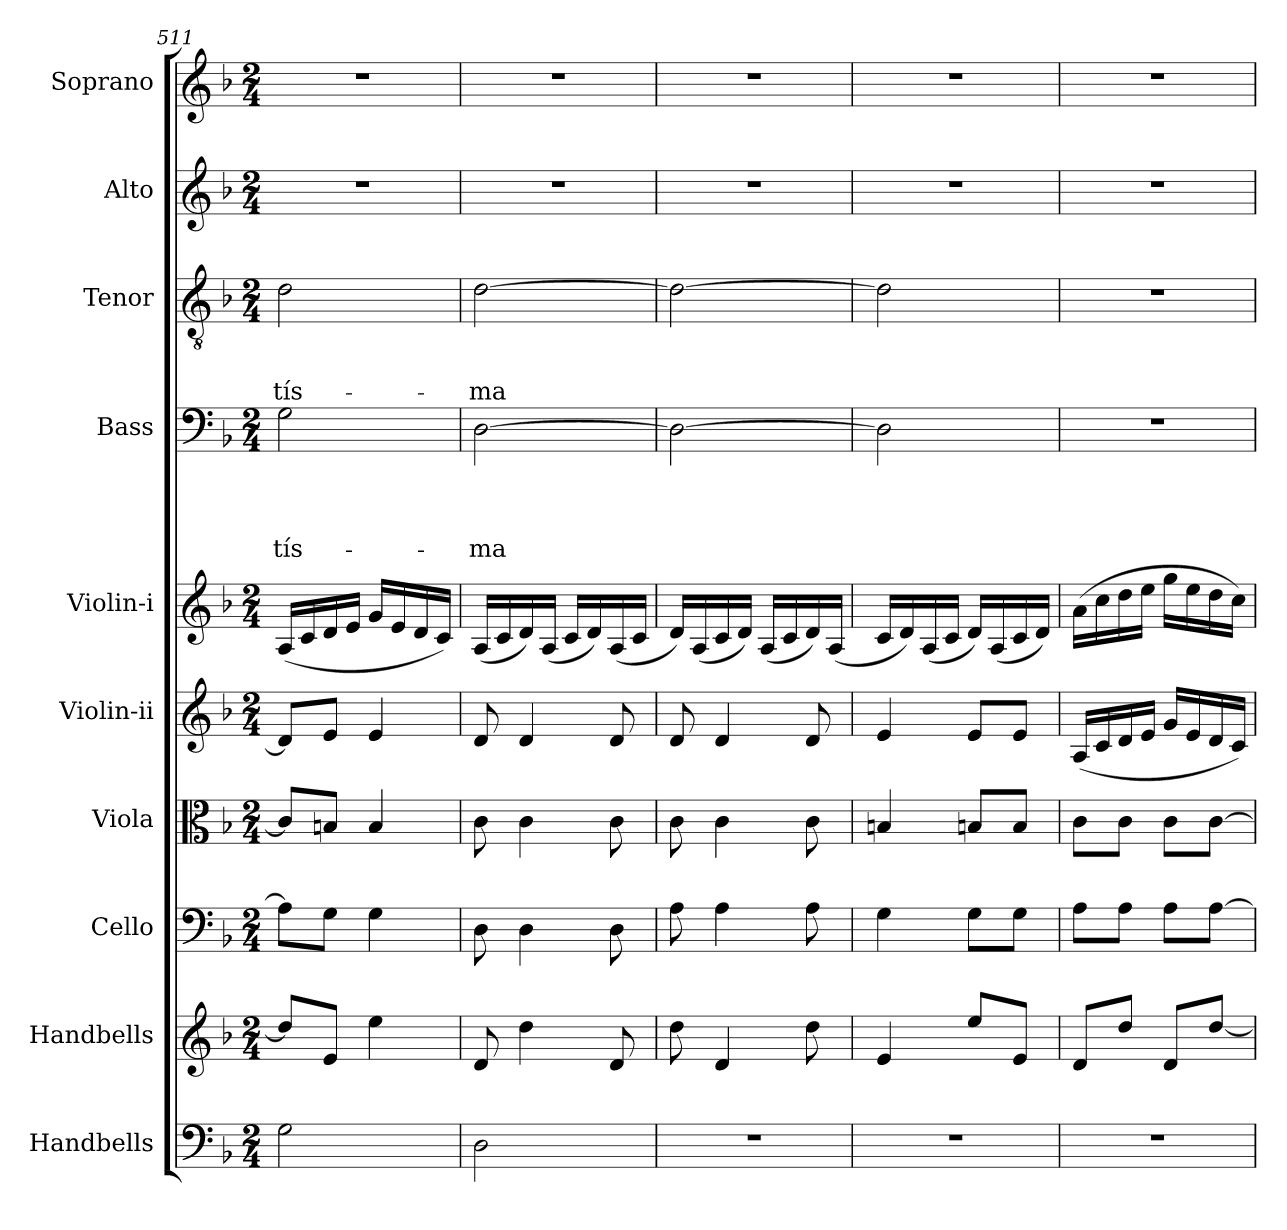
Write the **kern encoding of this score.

**kern	**kern	**kern	**kern	**kern	**kern	**kern	**text	**text	**text	**text	**kern	**text	**text	**text	**kern	**kern
*part10	*part9	*part8	*part7	*part6	*part5	*part4	*part4	*part4	*part4	*part4	*part3	*part3	*part3	*part3	*part2	*part1
*staff10	*staff9	*staff8	*staff7	*staff6	*staff5	*staff4	*staff4	*staff4	*staff4	*staff4	*staff3	*staff3	*staff3	*staff3	*staff2	*staff1
*I"Handbells	*I"Handbells	*I"Cello	*I"Viola	*I"Violin-ii	*I"Violin-i	*I"Bass	*	*	*	*	*I"Tenor	*	*	*	*I"Alto	*I"Soprano
*	*	*	*I'Vla.	*I'Vln.-ii	*I'Vln.-i	*I'B	*	*	*	*	*I'T	*	*	*	*I'A	*I'S
*clefF4	*clefG2	*clefF4	*clefC3	*clefG2	*clefG2	*clefF4	*	*	*	*	*clefGv2	*	*	*	*clefG2	*clefG2
*k[b-]	*k[b-]	*k[b-]	*k[b-]	*k[b-]	*k[b-]	*k[b-]	*	*	*	*	*k[b-]	*	*	*	*k[b-]	*k[b-]
*F:	*F:	*F:	*F:	*F:	*F:	*F:	*	*	*	*	*F:	*	*	*	*F:	*F:
*M2/4	*M2/4	*M2/4	*M2/4	*M2/4	*M2/4	*M2/4	*	*	*	*	*M2/4	*	*	*	*M2/4	*M2/4
=511	=511	=511	=511	=511	=511	=511	=511	=511	=511	=511	=511	=511	=511	=511	=511	=511
!	!	!	!	!	!	!	!	!	!	!LO:LY:b	!	!	!	!LO:LY:b	!LO:N:vis=1	!LO:N:vis=1
2G\	8dd/L]	8A\L]	8c/L]	8d/L]	(<16A/LL	2G\	.	.	.	-tís-	2d\	.	.	-tís-	2r	2r
.	.	.	.	.	16c/	.	.	.	.	.	.	.	.	.	.	.
.	8e/J	8G\J	8Bn/J	8e/J	16d/	.	.	.	.	.	.	.	.	.	.	.
.	.	.	.	.	16e/JJ	.	.	.	.	.	.	.	.	.	.	.
.	4ee\	4G\	4B/	4e/	16g/LL	.	.	.	.	.	.	.	.	.	.	.
.	.	.	.	.	16e/	.	.	.	.	.	.	.	.	.	.	.
.	.	.	.	.	16d/	.	.	.	.	.	.	.	.	.	.	.
.	.	.	.	.	16c/JJ)	.	.	.	.	.	.	.	.	.	.	.
=512	=512	=512	=512	=512	=512	=512	=512	=512	=512	=512	=512	=512	=512	=512	=512	=512
!	!	!	!	!	!	!	!	!	!	!LO:LY:b	!	!	!	!LO:LY:b	!LO:N:vis=1	!LO:N:vis=1
2D\	8d/	8D\	8c\	8d/	(<16A/LL	[>2D\	.	.	.	-ma	[>2d\	.	.	-ma	2r	2r
.	.	.	.	.	16c/	.	.	.	.	.	.	.	.	.	.	.
.	4dd\	4D\	4c\	4d/	16d/)	.	.	.	.	.	.	.	.	.	.	.
.	.	.	.	.	(<16A/JJ	.	.	.	.	.	.	.	.	.	.	.
.	.	.	.	.	16c/LL	.	.	.	.	.	.	.	.	.	.	.
.	.	.	.	.	16d/)	.	.	.	.	.	.	.	.	.	.	.
.	8d/	8D\	8c\	8d/	(<16A/	.	.	.	.	.	.	.	.	.	.	.
.	.	.	.	.	16c/JJ	.	.	.	.	.	.	.	.	.	.	.
=513	=513	=513	=513	=513	=513	=513	=513	=513	=513	=513	=513	=513	=513	=513	=513	=513
!LO:N:vis=1	!	!	!	!	!	!	!	!	!	!	!	!	!	!	!LO:N:vis=1	!LO:N:vis=1
2r	8dd\	8A\	8c\	8d/	16d/LL)	2D\_	.	.	.	.	2d\_	.	.	.	2r	2r
.	.	.	.	.	(<16A/	.	.	.	.	.	.	.	.	.	.	.
.	4d/	4A\	4c\	4d/	16c/	.	.	.	.	.	.	.	.	.	.	.
.	.	.	.	.	16d/JJ)	.	.	.	.	.	.	.	.	.	.	.
.	.	.	.	.	(<16A/LL	.	.	.	.	.	.	.	.	.	.	.
.	.	.	.	.	16c/	.	.	.	.	.	.	.	.	.	.	.
.	8dd\	8A\	8c\	8d/	16d/)	.	.	.	.	.	.	.	.	.	.	.
.	.	.	.	.	(<16A/JJ	.	.	.	.	.	.	.	.	.	.	.
!!LO:PB:g=z
=514	=514	=514	=514	=514	=514	=514	=514	=514	=514	=514	=514	=514	=514	=514	=514	=514
!LO:N:vis=1	!	!	!	!	!	!	!	!	!	!	!	!	!	!	!LO:N:vis=1	!LO:N:vis=1
2r	4e/	4G\	4Bn/	4e/	16c/LL	2D\]	.	.	.	.	2d\]	.	.	.	2r	2r
.	.	.	.	.	16d/)	.	.	.	.	.	.	.	.	.	.	.
.	.	.	.	.	(<16A/	.	.	.	.	.	.	.	.	.	.	.
.	.	.	.	.	16c/JJ	.	.	.	.	.	.	.	.	.	.	.
.	8ee/L	8G\L	8Bn/L	8e/L	16d/LL)	.	.	.	.	.	.	.	.	.	.	.
.	.	.	.	.	(<16A/	.	.	.	.	.	.	.	.	.	.	.
.	8e/J	8G\J	8B/J	8e/J	16c/	.	.	.	.	.	.	.	.	.	.	.
.	.	.	.	.	16d/JJ)	.	.	.	.	.	.	.	.	.	.	.
=515	=515	=515	=515	=515	=515	=515	=515	=515	=515	=515	=515	=515	=515	=515	=515	=515
!LO:N:vis=1	!	!	!	!	!	!LO:N:vis=1	!	!	!	!	!LO:N:vis=1	!	!	!	!LO:N:vis=1	!LO:N:vis=1
2r	8d/L	8A\L	8c\L	(<16A/LL	(>16a\LL	2r	.	.	.	.	2r	.	.	.	2r	2r
.	.	.	.	16c/	16cc\	.	.	.	.	.	.	.	.	.	.	.
.	8dd/J	8A\J	8c\J	16d/	16dd\	.	.	.	.	.	.	.	.	.	.	.
.	.	.	.	16e/JJ	16ee\JJ	.	.	.	.	.	.	.	.	.	.	.
.	8d/L	8A\L	8c\L	16g/LL	16gg\LL	.	.	.	.	.	.	.	.	.	.	.
.	.	.	.	16e/	16ee\	.	.	.	.	.	.	.	.	.	.	.
.	[<8dd/J	[>8A\J	[>8c\J	16d/	16dd\	.	.	.	.	.	.	.	.	.	.	.
.	.	.	.	16c/JJ)	16cc\JJ)	.	.	.	.	.	.	.	.	.	.	.
=	=	=	=	=	=	=	=	=	=	=	=	=	=	=	=	=
*-	*-	*-	*-	*-	*-	*-	*-	*-	*-	*-	*-	*-	*-	*-	*-	*-
